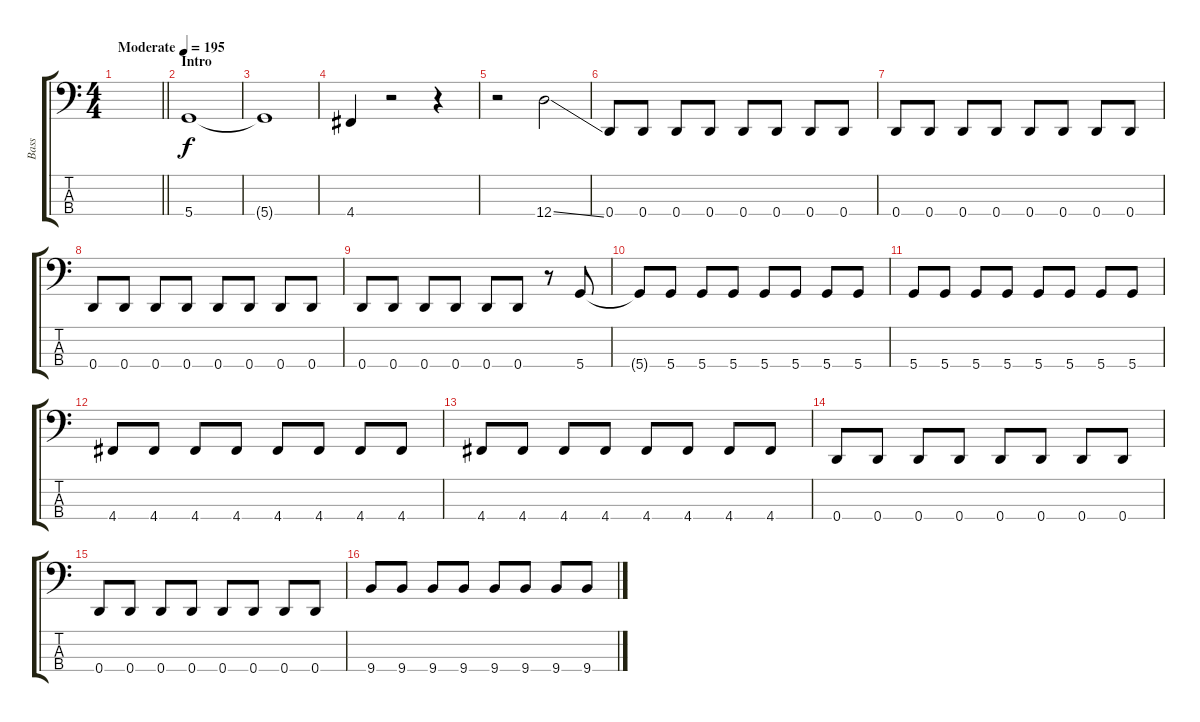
\track ("Bass" "Bass") {instrument electricbassfinger}
\staff {score tabs}
\tuning (G2 D2 A1 D1) {hide}
\ts (4 4)
\tempo (195 "Moderate")
\clef f4
\barLineRight lightlight
\ks c
|
\section ("" "Intro")
5.4.1 |
5.4{t}.1 |
4.4.4 r.2 r.4 |
r.2 12.4{ss}.2 |
0.4.8 0.4.8 0.4.8 0.4.8 0.4.8 0.4.8 0.4.8 0.4.8 |
0.4.8 0.4.8 0.4.8 0.4.8 0.4.8 0.4.8 0.4.8 0.4.8 |
0.4.8 0.4.8 0.4.8 0.4.8 0.4.8 0.4.8 0.4.8 0.4.8 |
0.4.8 0.4.8 0.4.8 0.4.8 0.4.8 0.4.8 r.8 5.4.8 |
5.4{t}.8 5.4.8 5.4.8 5.4.8 5.4.8 5.4.8 5.4.8 5.4.8 |
5.4.8 5.4.8 5.4.8 5.4.8 5.4.8 5.4.8 5.4.8 5.4.8 |
4.4.8 4.4.8 4.4.8 4.4.8 4.4.8 4.4.8 4.4.8 4.4.8 |
4.4.8 4.4.8 4.4.8 4.4.8 4.4.8 4.4.8 4.4.8 4.4.8 |
0.4.8 0.4.8 0.4.8 0.4.8 0.4.8 0.4.8 0.4.8 0.4.8 |
0.4.8 0.4.8 0.4.8 0.4.8 0.4.8 0.4.8 0.4.8 0.4.8 |
9.4.8 9.4.8 9.4.8 9.4.8 9.4.8 9.4.8 9.4.8 9.4.8
